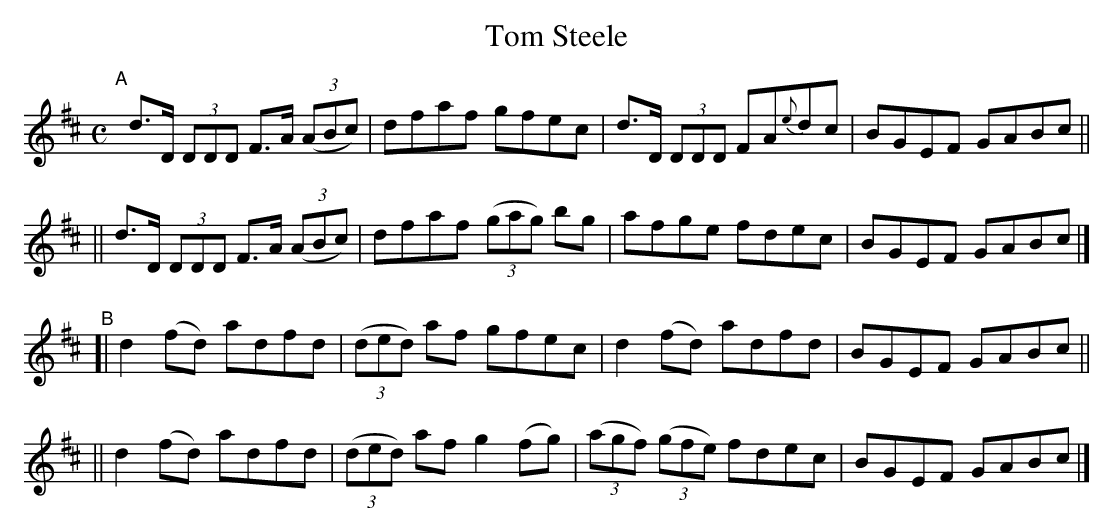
X:1
T: Tom Steele
M: C
L: 1/8
K: D
"^A"\
[|]d>D (3DDD F>A (3(ABc) | dfaf gfec | d>D (3DDD FA{e}dc | BGEF GABc ||
|| d>D (3DDD F>A (3(ABc) | dfaf (3(gag) bg | afge fdec | BGEF GABc |]
"^B"\
[| d2(fd) adfd | (3(ded) af gfec | d2(fd) adfd | BGEF GABc ||
|| d2(fd) adfd | (3(ded) af g2(fg) | (3(agf) (3(gfe) fdec | BGEF GABc |]
